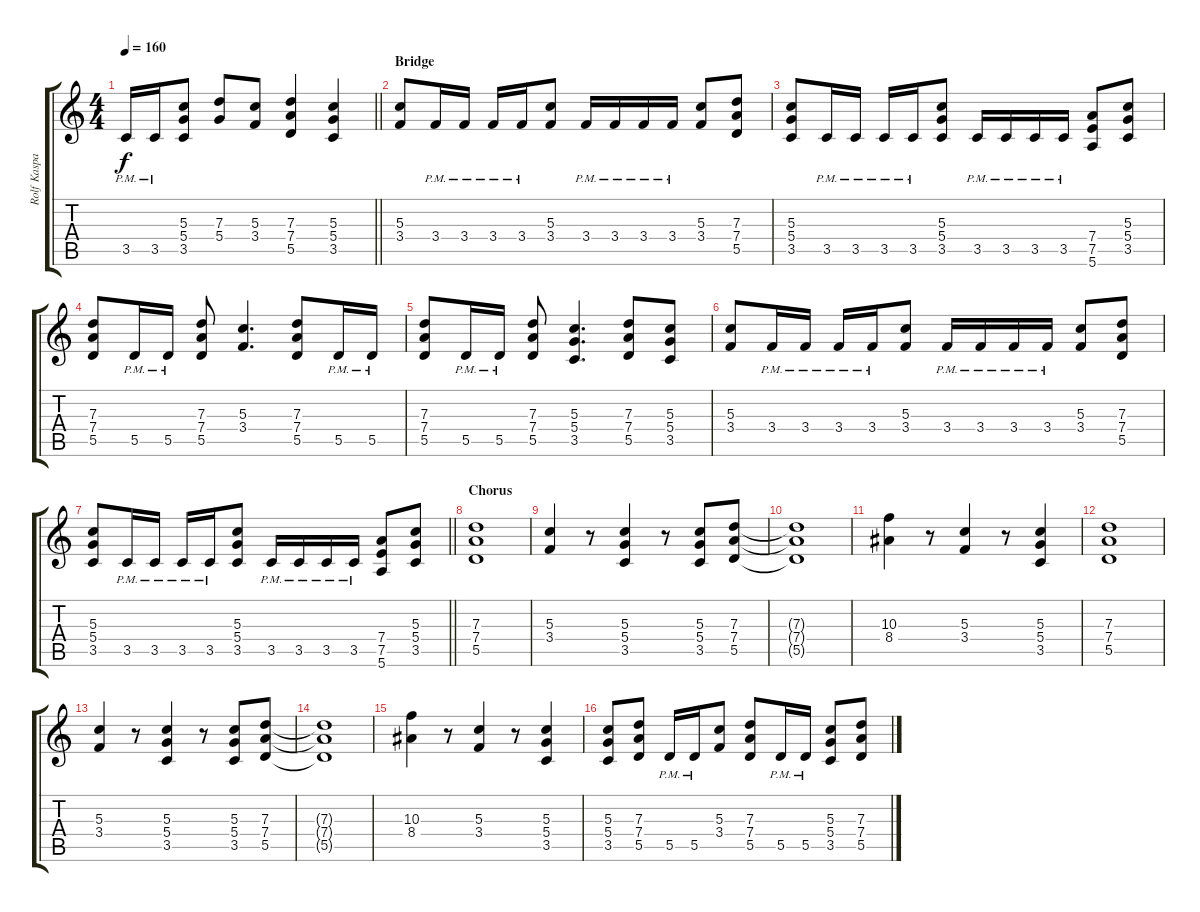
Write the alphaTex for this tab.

\track ("Rolf Kasparek" "Rolf Kaspa") {instrument distortionguitar}
\staff {score tabs}
\tuning (E4 B3 G3 D3 A2 E2) {hide}
\ts (4 4)
\tempo 160
\clef g2
\barLineRight lightlight
\ks c
3.5{pm}.16{dy f} 3.5{pm}.16 (5.3 5.4 3.5).8 (7.3 5.4).8 (5.3 3.4).8 (7.3 7.4 5.5).4 (5.3 5.4 3.5).4 |
\section ("" "Bridge")
(5.3 3.4).8 3.4{pm}.16 3.4{pm}.16 3.4{pm}.16 3.4{pm}.16 (5.3 3.4).8 3.4{pm}.16 3.4{pm}.16 3.4{pm}.16 3.4{pm}.16 (5.3 3.4).8 (7.3 7.4 5.5).8 |
(5.3 5.4 3.5).8 3.5{pm}.16 3.5{pm}.16 3.5{pm}.16 3.5{pm}.16 (5.3 5.4 3.5).8 3.5{pm}.16 3.5{pm}.16 3.5{pm}.16 3.5{pm}.16 (7.4 7.5 5.6).8 (5.3 5.4 3.5).8 |
(7.3 7.4 5.5).8 5.5{pm}.16 5.5{pm}.16 (7.3 7.4 5.5).8 (5.3 3.4).4{d} (7.3 7.4 5.5).8 5.5{pm}.16 5.5{pm}.16 |
(7.3 7.4 5.5).8 5.5{pm}.16 5.5{pm}.16 (7.3 7.4 5.5).8 (5.3 5.4 3.5).4{d} (7.3 7.4 5.5).8 (5.3 5.4 3.5).8 |
(5.3 3.4).8 3.4{pm}.16 3.4{pm}.16 3.4{pm}.16 3.4{pm}.16 (5.3 3.4).8 3.4{pm}.16 3.4{pm}.16 3.4{pm}.16 3.4{pm}.16 (5.3 3.4).8 (7.3 7.4 5.5).8 |
\barLineRight lightlight
(5.3 5.4 3.5).8 3.5{pm}.16 3.5{pm}.16 3.5{pm}.16 3.5{pm}.16 (5.3 5.4 3.5).8 3.5{pm}.16 3.5{pm}.16 3.5{pm}.16 3.5{pm}.16 (7.4 7.5 5.6).8 (5.3 5.4 3.5).8 |
\section ("" "Chorus")
(7.3 7.4 5.5).1 |
(5.3 3.4).4 r.8 (5.3 5.4 3.5).4 r.8 (5.3 5.4 3.5).8 (7.3 7.4 5.5).8 |
(7.3{t} 7.4{t} 5.5{t}).1 |
(10.3 8.4).4 r.8 (5.3 3.4).4 r.8 (5.3 5.4 3.5).4 |
(7.3 7.4 5.5).1 |
(5.3 3.4).4 r.8 (5.3 5.4 3.5).4 r.8 (5.3 5.4 3.5).8 (7.3 7.4 5.5).8 |
(7.3{t} 7.4{t} 5.5{t}).1 |
(10.3 8.4).4 r.8 (5.3 3.4).4 r.8 (5.3 5.4 3.5).4 |
(5.3 5.4 3.5).8 (7.3 7.4 5.5).8 5.5{pm}.16 5.5{pm}.16 (5.3 3.4).8 (7.3 7.4 5.5).8 5.5{pm}.16 5.5{pm}.16 (5.3 5.4 3.5).8 (7.3 7.4 5.5).8
